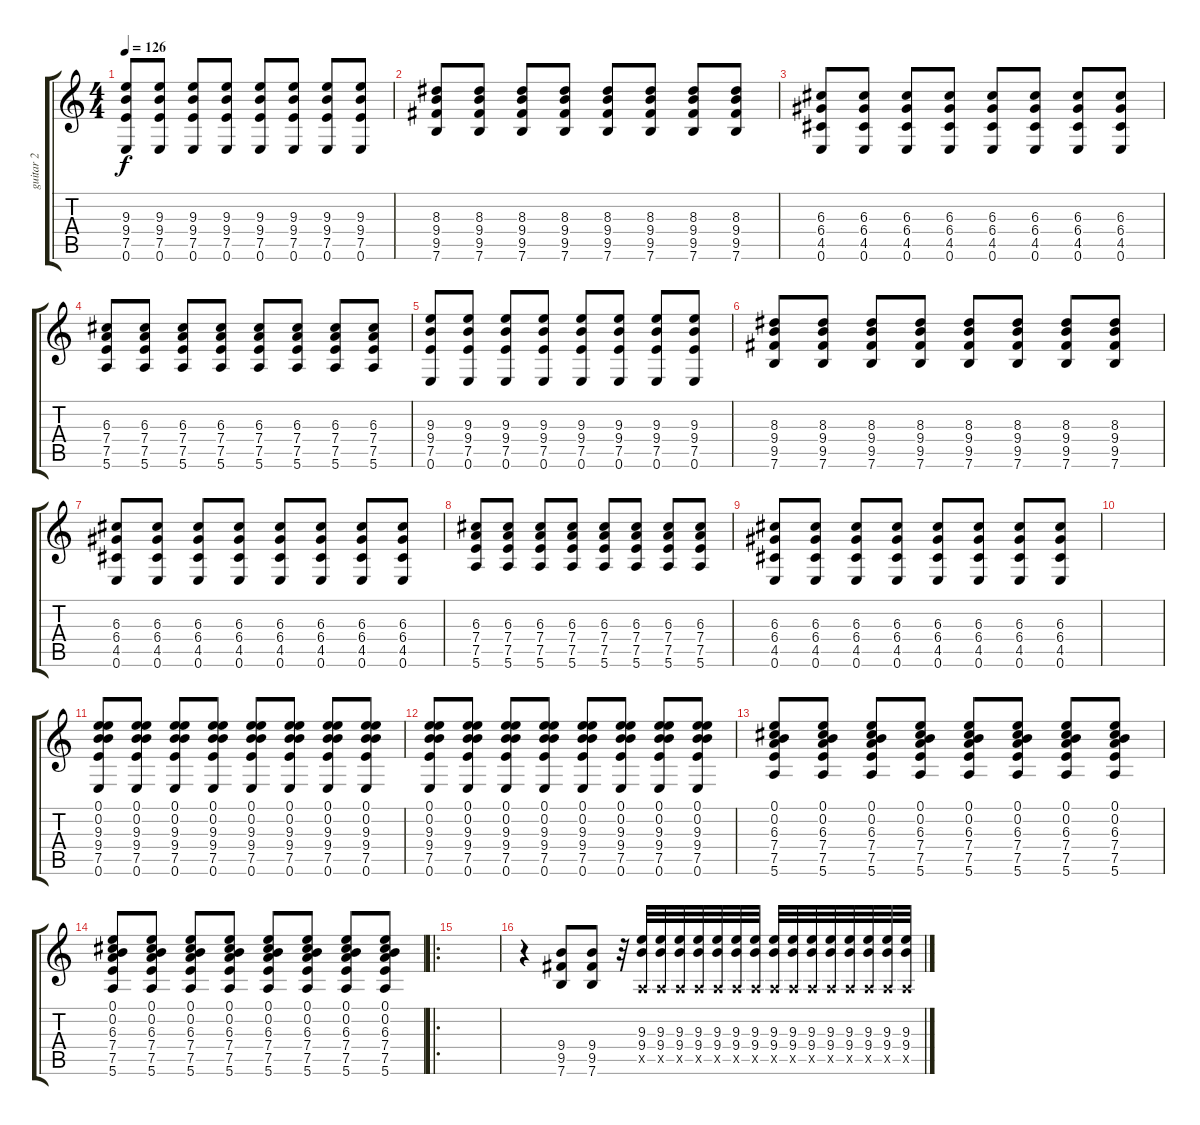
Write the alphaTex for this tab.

\track ("guitar 2" "guitar 2") {instrument overdrivenguitar}
\staff {score tabs}
\tuning (E4 B3 G3 D3 A2 E2) {hide}
\ts (4 4)
\tempo 126
\clef g2
\ks c
(9.3 9.4 7.5 0.6).8{dy f volume 13} (9.3 9.4 7.5 0.6).8 (9.3 9.4 7.5 0.6).8 (9.3 9.4 7.5 0.6).8 (9.3 9.4 7.5 0.6).8 (9.3 9.4 7.5 0.6).8 (9.3 9.4 7.5 0.6).8 (9.3 9.4 7.5 0.6).8 |
(8.3 9.4 9.5 7.6).8 (8.3 9.4 9.5 7.6).8 (8.3 9.4 9.5 7.6).8 (8.3 9.4 9.5 7.6).8 (8.3 9.4 9.5 7.6).8 (8.3 9.4 9.5 7.6).8 (8.3 9.4 9.5 7.6).8 (8.3 9.4 9.5 7.6).8 |
(6.3 6.4 4.5 0.6).8 (6.3 6.4 4.5 0.6).8 (6.3 6.4 4.5 0.6).8 (6.3 6.4 4.5 0.6).8 (6.3 6.4 4.5 0.6).8 (6.3 6.4 4.5 0.6).8 (6.3 6.4 4.5 0.6).8 (6.3 6.4 4.5 0.6).8 |
(6.3 7.4 7.5 5.6).8 (6.3 7.4 7.5 5.6).8 (6.3 7.4 7.5 5.6).8 (6.3 7.4 7.5 5.6).8 (6.3 7.4 7.5 5.6).8 (6.3 7.4 7.5 5.6).8 (6.3 7.4 7.5 5.6).8 (6.3 7.4 7.5 5.6).8 |
(9.3 9.4 7.5 0.6).8{volume 13} (9.3 9.4 7.5 0.6).8 (9.3 9.4 7.5 0.6).8 (9.3 9.4 7.5 0.6).8 (9.3 9.4 7.5 0.6).8 (9.3 9.4 7.5 0.6).8 (9.3 9.4 7.5 0.6).8 (9.3 9.4 7.5 0.6).8 |
(8.3 9.4 9.5 7.6).8 (8.3 9.4 9.5 7.6).8 (8.3 9.4 9.5 7.6).8 (8.3 9.4 9.5 7.6).8 (8.3 9.4 9.5 7.6).8 (8.3 9.4 9.5 7.6).8 (8.3 9.4 9.5 7.6).8 (8.3 9.4 9.5 7.6).8 |
(6.3 6.4 4.5 0.6).8 (6.3 6.4 4.5 0.6).8 (6.3 6.4 4.5 0.6).8 (6.3 6.4 4.5 0.6).8 (6.3 6.4 4.5 0.6).8 (6.3 6.4 4.5 0.6).8 (6.3 6.4 4.5 0.6).8 (6.3 6.4 4.5 0.6).8 |
(6.3 7.4 7.5 5.6).8 (6.3 7.4 7.5 5.6).8 (6.3 7.4 7.5 5.6).8 (6.3 7.4 7.5 5.6).8 (6.3 7.4 7.5 5.6).8 (6.3 7.4 7.5 5.6).8 (6.3 7.4 7.5 5.6).8 (6.3 7.4 7.5 5.6).8 |
(6.3 6.4 4.5 0.6).8 (6.3 6.4 4.5 0.6).8 (6.3 6.4 4.5 0.6).8 (6.3 6.4 4.5 0.6).8 (6.3 6.4 4.5 0.6).8 (6.3 6.4 4.5 0.6).8 (6.3 6.4 4.5 0.6).8 (6.3 6.4 4.5 0.6).8 |
|
(0.1 0.2 9.3 9.4 7.5 0.6).8{volume 14 balance 11} (0.1 0.2 9.3 9.4 7.5 0.6).8 (0.1 0.2 9.3 9.4 7.5 0.6).8 (0.1 0.2 9.3 9.4 7.5 0.6).8 (0.1 0.2 9.3 9.4 7.5 0.6).8 (0.1 0.2 9.3 9.4 7.5 0.6).8 (0.1 0.2 9.3 9.4 7.5 0.6).8 (0.1 0.2 9.3 9.4 7.5 0.6).8 |
(0.1 0.2 9.3 9.4 7.5 0.6).8 (0.1 0.2 9.3 9.4 7.5 0.6).8 (0.1 0.2 9.3 9.4 7.5 0.6).8 (0.1 0.2 9.3 9.4 7.5 0.6).8 (0.1 0.2 9.3 9.4 7.5 0.6).8 (0.1 0.2 9.3 9.4 7.5 0.6).8 (0.1 0.2 9.3 9.4 7.5 0.6).8 (0.1 0.2 9.3 9.4 7.5 0.6).8 |
(0.1 0.2 6.3 7.4 7.5 5.6).8 (0.1 0.2 6.3 7.4 7.5 5.6).8 (0.1 0.2 6.3 7.4 7.5 5.6).8 (0.1 0.2 6.3 7.4 7.5 5.6).8 (0.1 0.2 6.3 7.4 7.5 5.6).8 (0.1 0.2 6.3 7.4 7.5 5.6).8 (0.1 0.2 6.3 7.4 7.5 5.6).8 (0.1 0.2 6.3 7.4 7.5 5.6).8 |
(0.1 0.2 6.3 7.4 7.5 5.6).8 (0.1 0.2 6.3 7.4 7.5 5.6).8 (0.1 0.2 6.3 7.4 7.5 5.6).8 (0.1 0.2 6.3 7.4 7.5 5.6).8 (0.1 0.2 6.3 7.4 7.5 5.6).8 (0.1 0.2 6.3 7.4 7.5 5.6).8 (0.1 0.2 6.3 7.4 7.5 5.6).8 (0.1 0.2 6.3 7.4 7.5 5.6).8 |
\ro
|
r.4 (9.4 9.5 7.6).8 (9.4 9.5 7.6).8 r.32{volume 6} (9.3 9.4 0.5{x}).32{volume 11} (9.3 9.4 0.5{x}).32 (9.3 9.4 0.5{x}).32 (9.3 9.4 0.5{x}).32 (9.3 9.4 0.5{x}).32 (9.3 9.4 0.5{x}).32 (9.3 9.4 0.5{x}).32 (9.3 9.4 0.5{x}).32 (9.3 9.4 0.5{x}).32 (9.3 9.4 0.5{x}).32 (9.3 9.4 0.5{x}).32 (9.3 9.4 0.5{x}).32 (9.3 9.4 0.5{x}).32 (9.3 9.4 0.5{x}).32 (9.3 9.4 0.5{x}).32
